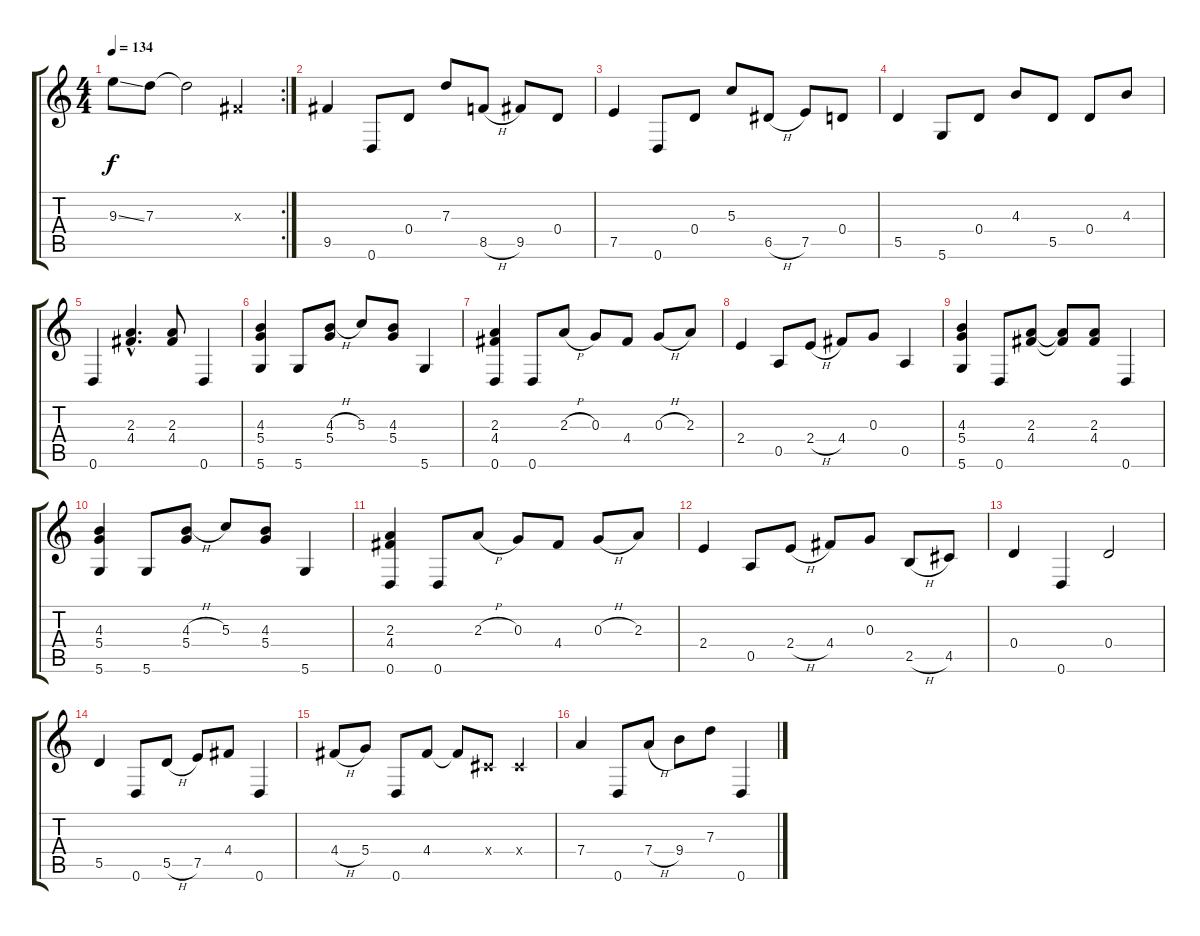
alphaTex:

\track "" {instrument acousticguitarnylon}
\staff {score tabs}
\tuning (E4 B3 G3 D3 A2 D2) {hide}
\rc 2
\ts (4 4)
\tempo 134
\clef g2
\ks c
9.3{ss}.8{dy f} 7.3.8 7.3{t}.2 -1.3{x}.4 |
9.5.4 0.6.8 0.4.8 7.3.8 8.5{h}.8 9.5.8 0.4.8 |
7.5.4 0.6.8 0.4.8 5.3.8 6.5{h}.8 7.5.8 0.4.8 |
5.5.4 5.6.8 0.4.8 4.3.8 5.5.8 0.4.8 4.3.8 |
0.6.4 (2.3{hac} 4.4{hac}).4{d} (2.3 4.4).8 0.6.4 |
(4.3 5.4 5.6).4 5.6.8 (4.3{h} 5.4).8 5.3.8 (4.3 5.4).8 5.6.4 |
(2.3 4.4 0.6).4 0.6.8 2.3{h}.8 0.3.8 4.4.8 0.3{h}.8 2.3.8 |
2.4.4 0.5.8 2.4{h}.8 4.4.8 0.3.8 0.5.4 |
(4.3 5.4 5.6).4 0.6.8 (2.3 4.4).8 (2.3{t} 4.4{t}).8 (2.3 4.4).8 0.6.4 |
(4.3 5.4 5.6).4 5.6.8 (4.3{h} 5.4).8 5.3.8 (4.3 5.4).8 5.6.4 |
(2.3 4.4 0.6).4 0.6.8 2.3{h}.8 0.3.8 4.4.8 0.3{h}.8 2.3.8 |
2.4.4 0.5.8 2.4{h}.8 4.4.8 0.3.8 2.5{h}.8 4.5.8 |
0.4.4 0.6.4 0.4.2 |
5.5.4 0.6.8 5.5{h}.8 7.5.8 4.4.8 0.6.4 |
4.4{h}.8 5.4.8 0.6.8 4.4.8 4.4{t}.8 -1.4{x}.8 -1.4{x}.4 |
7.4.4 0.6.8 7.4{h}.8 9.4.8 7.3.8 0.6.4
